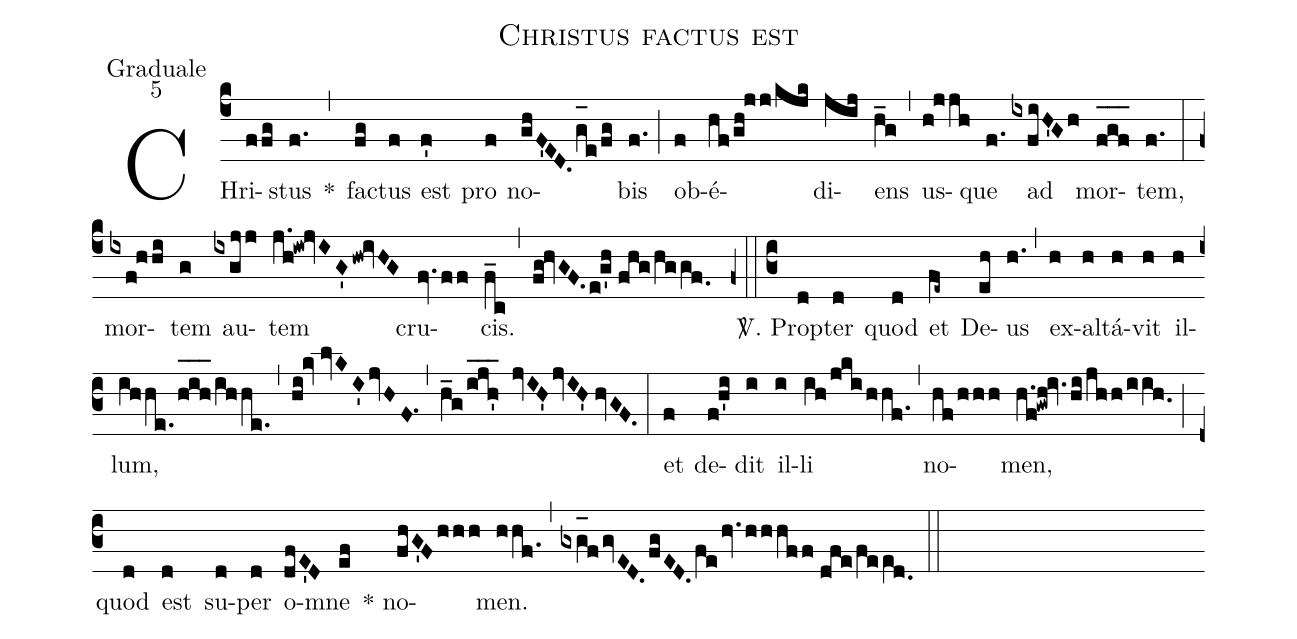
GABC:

name:Christus factus est;
office-part:Graduale;
mode:5;
%%
(c4) CHri(ffg)stus(f.) *(,) fa(fg)ctus(f) est(f') pro(f) no(ghF'ED.g_[oh:h]e/fg)bis(f.) (;) ob(f)é(hf/gh!jj/kjk)di(jij)ens(h_g) (,) us(h!jjh)que(f.) ad(ixfiH'Gh) mor(f_[oh:h]g_[oh:h]f_[oh:h])tem,(f.) (:) mor(ixf!hhi)tem(g) au(ixgjj)tem(j.h!iw!jvIG'hw!ivHG) cru(fv.ff)cis.(f_c) (,) (fg!hvGF.e!g'h//fhg/hggf.0) (z0::c3) <sp>V/</sp>. Pro(d)pter(d) quod(d) et(fe~) De(eh)us(h.) (,) ex(h)al(h)tá(h)vit(h) il(h)lum,(ihhe./h_[oh:h]i_[oh:h]h_[oh:h]/ihhe.) (,) (hi!kv//lvKI'jvHF.1) (,) (h_g/ijh'___ jvIH'jvIH'//hvGF.) (:) et(f) de(f!h'i)dit(i) il(i)li(ih/jkihhf.) (,) no(hf/hhh)men,(h.f!gwh!iv.hi/jhh/iih.0) (;) quod(d) est(d) su(d)per(d) o(dfE'D)mne(ef) * no(fhG'Fhhh)men.(hhf.) (,) (gxg_[oh:h]fgvED.fgED.fehv.hhhff//dfe/fee[ll:1]d.0) (::)
